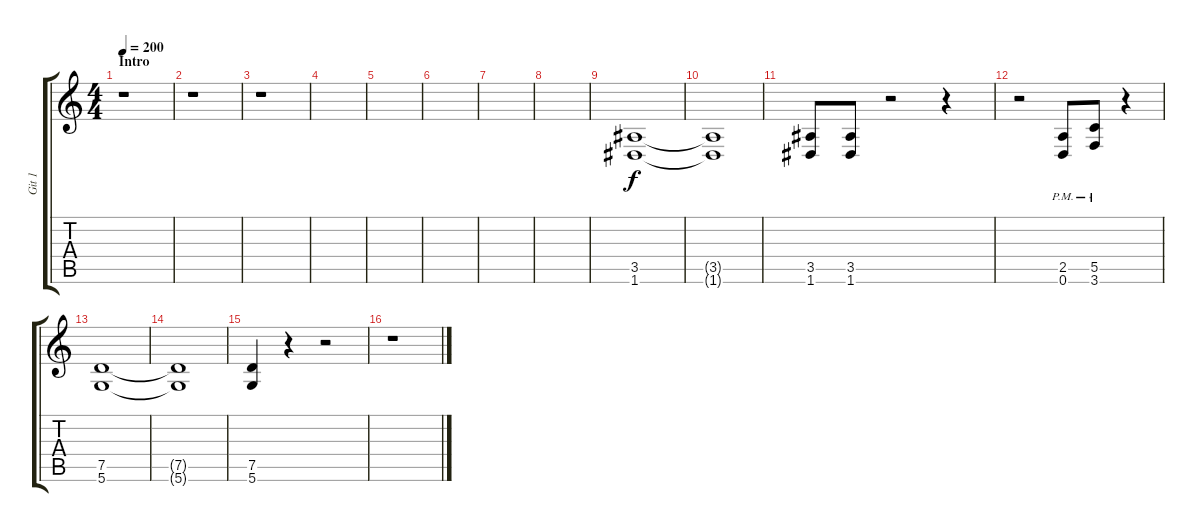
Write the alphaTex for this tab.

\track ("Git 1" "Git 1") {instrument overdrivenguitar}
\staff {score tabs}
\tuning (D4 A3 F3 C3 G2 D2) {hide}
\ts (4 4)
\section ("" "Intro")
\tempo 200
\clef g2
\ks c
r.1{dy f instrument overdrivenguitar} |
r.1 |
r.1 |
|
|
|
|
|
(3.5 1.6).1 |
(3.5{t} 1.6{t}).1 |
(3.5 1.6).8 (3.5 1.6).8 r.2 r.4 |
r.2 (2.5{pm} 0.6{pm}).8 (5.5{pm} 3.6{pm}).8 r.4 |
(7.5 5.6).1 |
(7.5{t} 5.6{t}).1 |
(7.5 5.6).4 r.4 r.2 |
r.1
